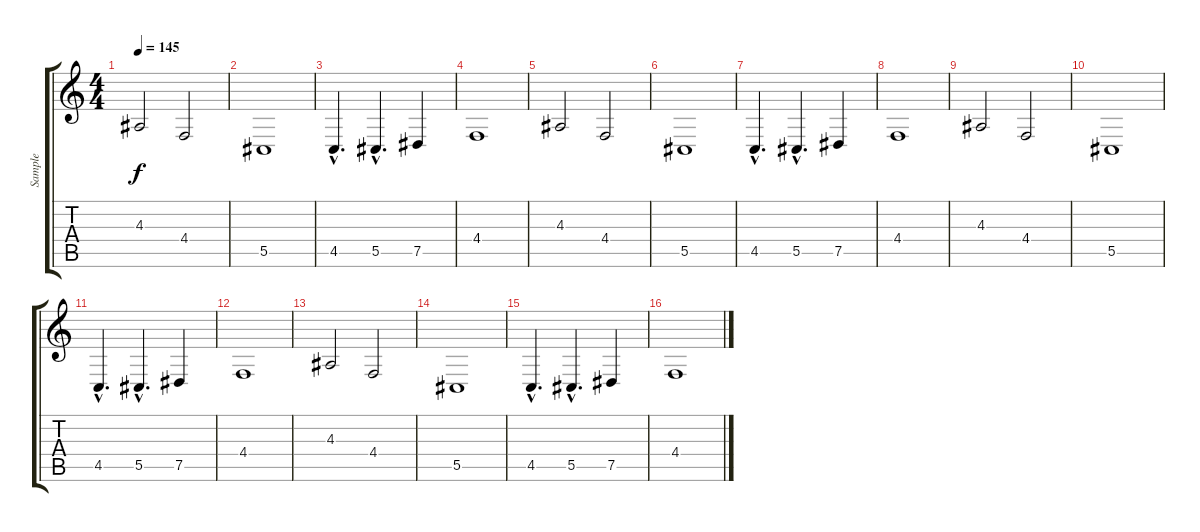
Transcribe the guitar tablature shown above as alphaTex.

\track ("Sample" "Sample") {instrument synthstrings2}
\staff {score tabs}
\tuning (Eb4 Bb3 Gb3 Db3 Ab2 Db2) {hide}
\ts (4 4)
\tempo 145
\clef g2
\ks c
4.3.2{dy f} 4.4.2 |
\section ("" "")
5.5.1 |
4.5{hac}.4{d} 5.5{hac}.4{d} 7.5.4 |
4.4.1 |
4.3.2 4.4.2 |
5.5.1 |
4.5{hac}.4{d} 5.5{hac}.4{d} 7.5.4 |
4.4.1 |
4.3.2 4.4.2 |
5.5.1 |
4.5{hac}.4{d} 5.5{hac}.4{d} 7.5.4 |
4.4.1 |
4.3.2 4.4.2 |
5.5.1 |
4.5{hac}.4{d} 5.5{hac}.4{d} 7.5.4 |
4.4.1
